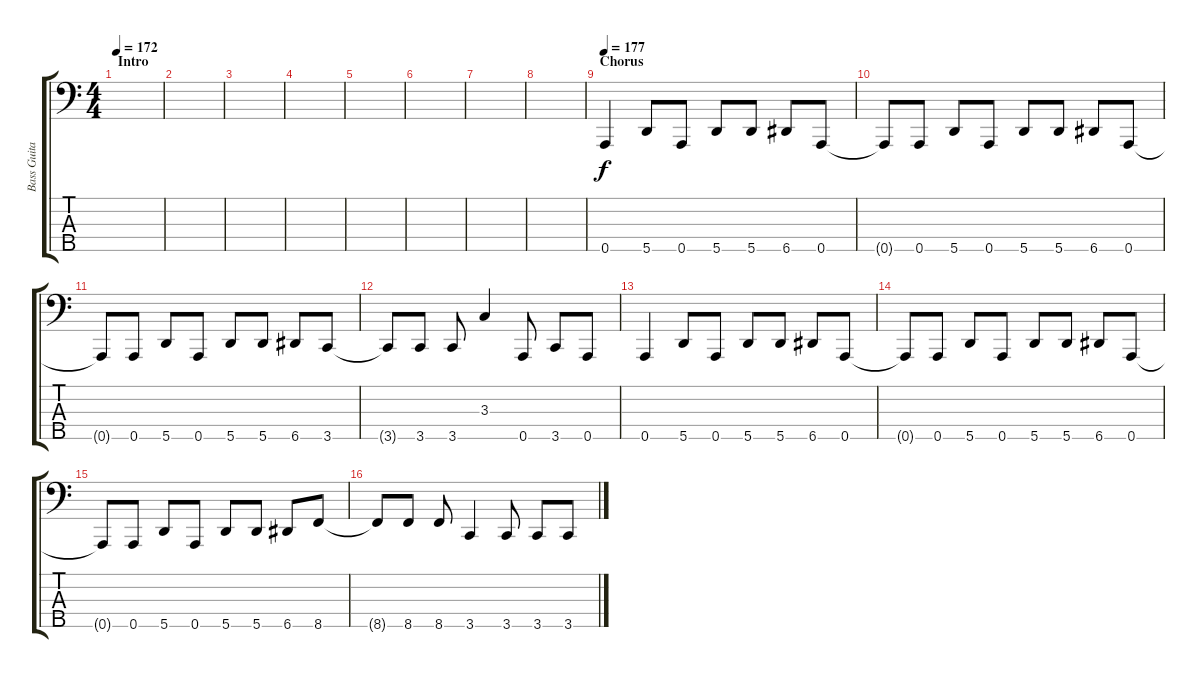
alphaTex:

\track ("Bass Guitar" "Bass Guita") {instrument electricbasspick}
\staff {score tabs}
\tuning (G2 D2 A1 E1 A0) {hide}
\ts (4 4)
\section ("" "Intro")
\tempo 172
\clef f4
\ks c
|
|
|
|
|
|
|
|
\section ("" "Chorus")
\tempo 177
0.5.4 5.5.8 0.5.8 5.5.8 5.5.8 6.5.8 0.5.8 |
0.5{t}.8 0.5.8 5.5.8 0.5.8 5.5.8 5.5.8 6.5.8 0.5.8 |
0.5{t}.8 0.5.8 5.5.8 0.5.8 5.5.8 5.5.8 6.5.8 3.5.8 |
3.5{t}.8 3.5.8 3.5.8 3.3.4 0.5.8 3.5.8 0.5.8 |
0.5.4 5.5.8 0.5.8 5.5.8 5.5.8 6.5.8 0.5.8 |
0.5{t}.8 0.5.8 5.5.8 0.5.8 5.5.8 5.5.8 6.5.8 0.5.8 |
0.5{t}.8 0.5.8 5.5.8 0.5.8 5.5.8 5.5.8 6.5.8 8.5.8 |
8.5{t}.8 8.5.8 8.5.8 3.5.4 3.5.8 3.5.8 3.5.8
